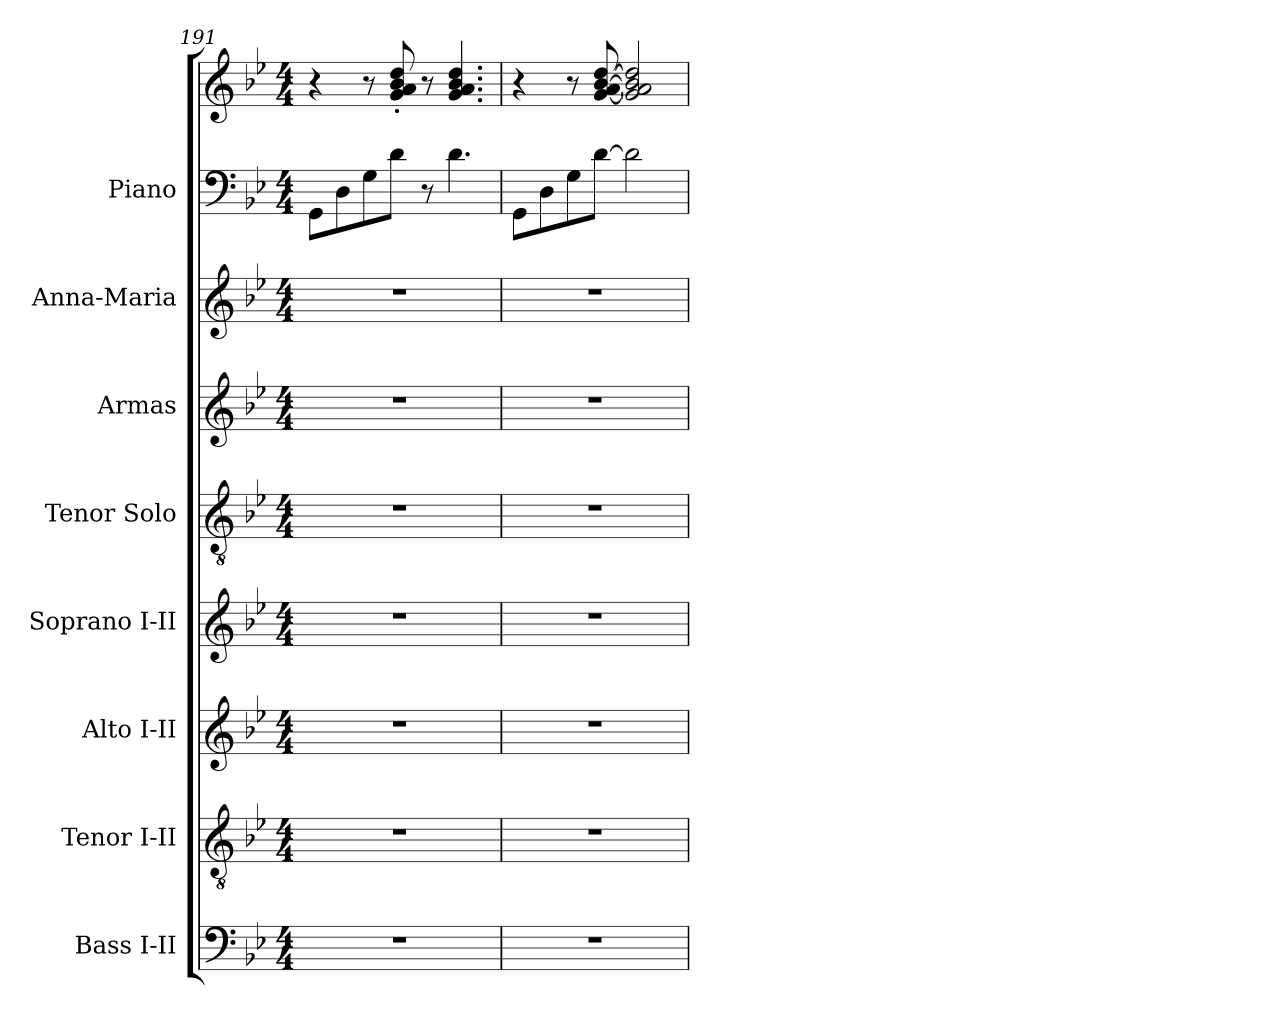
**kern	**kern	**kern	**kern	**kern	**kern	**kern	**kern	**kern
*part8	*part7	*part6	*part5	*part4	*part3	*part2	*part1	*part1
*staff9	*staff8	*staff7	*staff6	*staff5	*staff4	*staff3	*staff2	*staff1
*I"Bass I-II	*I"Tenor I-II	*I"Alto I-II	*I"Soprano I-II	*I"Tenor Solo	*I"Armas	*I"Anna-Maria	*I"Piano	*
*I'B.	*I'T.	*I'A.	*I'S.	*I'T. Solo	*I'Armas	*I'A-M	*I'Pno.	*
*clefF4	*clefGv2	*clefG2	*clefG2	*clefGv2	*clefG2	*clefG2	*clefF4	*clefG2
*	*ITrd7c12	*	*	*ITrd7c12	*ITrd7c12	*	*	*
*k[b-e-]	*k[b-e-]	*k[b-e-]	*k[b-e-]	*k[b-e-]	*k[b-e-]	*k[b-e-]	*k[b-e-]	*k[b-e-]
*B-:	*B-:	*B-:	*B-:	*B-:	*B-:	*B-:	*B-:	*B-:
*M4/4	*M4/4	*M4/4	*M4/4	*M4/4	*M4/4	*M4/4	*M4/4	*M4/4
=191	=191	=191	=191	=191	=191	=191	=191	=191
1r	1r	1r	1r	1r	1r	1r	8GGi\L	4r
.	.	.	.	.	.	.	8Di\	.
.	.	.	.	.	.	.	8Gi\	8r
.	.	.	.	.	.	.	8di\J	8gi/' 8ai' 8b-i' 8ddi'
.	.	.	.	.	.	.	8r	8r
.	.	.	.	.	.	.	4.di\	4.gi/ 4.ai 4.b-i 4.ddi
=192	=192	=192	=192	=192	=192	=192	=192	=192
1r	1r	1r	1r	1r	1r	1r	8GGi\L	4r
.	.	.	.	.	.	.	8Di\	.
.	.	.	.	.	.	.	8Gi\	8r
.	.	.	.	.	.	.	[>8di\J	[<8gi/ [<8ai [>8b-i [>8ddi
.	.	.	.	.	.	.	2di\]	2gi/] 2ai] 2b-i] 2ddi]
=	=	=	=	=	=	=	=	=
*-	*-	*-	*-	*-	*-	*-	*-	*-
